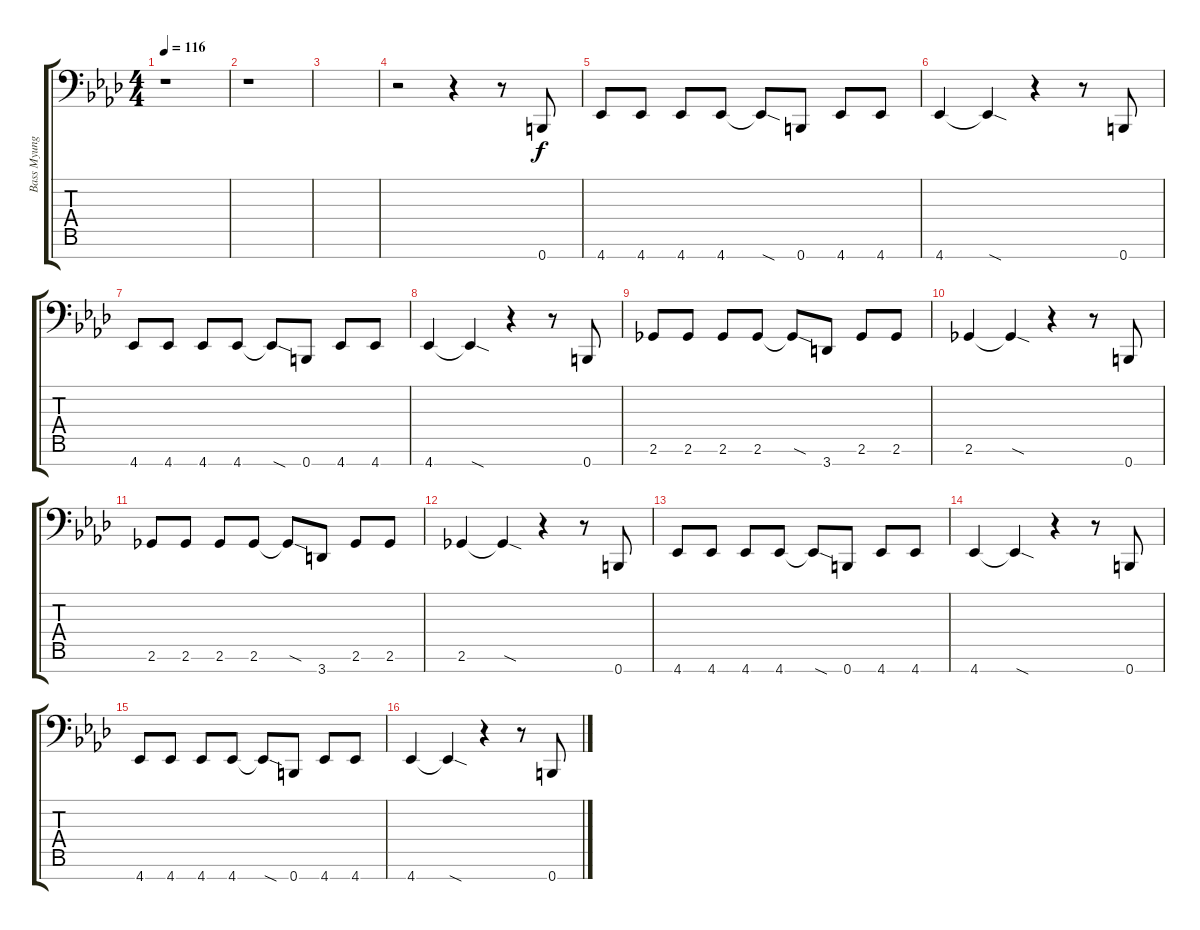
\track ("Bass Myung" "Bass Myung") {instrument electricbassfinger}
\staff {score tabs}
\tuning (E3 B2 G2 D2 A1 E1 B0) {hide}
\ts (4 4)
\tempo 116
\clef f4
\ks ab
r.1{dy f} |
r.1 |
|
r.2 r.4 r.8 0.7.8 |
4.7.8 4.7.8 4.7.8 4.7.8 4.7{sod t}.8 0.7.8 4.7.8 4.7.8 |
4.7.4 4.7{sod t}.4 r.4 r.8 0.7.8 |
4.7.8 4.7.8 4.7.8 4.7.8 4.7{sod t}.8 0.7.8 4.7.8 4.7.8 |
4.7.4 4.7{sod t}.4 r.4 r.8 0.7.8 |
2.6.8 2.6.8 2.6.8 2.6.8 2.6{sod t}.8 3.7.8 2.6.8 2.6.8 |
2.6.4 2.6{sod t}.4 r.4 r.8 0.7.8 |
2.6.8 2.6.8 2.6.8 2.6.8 2.6{sod t}.8 3.7.8 2.6.8 2.6.8 |
2.6.4 2.6{sod t}.4 r.4 r.8 0.7.8 |
4.7.8 4.7.8 4.7.8 4.7.8 4.7{sod t}.8 0.7.8 4.7.8 4.7.8 |
4.7.4 4.7{sod t}.4 r.4 r.8 0.7.8 |
4.7.8 4.7.8 4.7.8 4.7.8 4.7{sod t}.8 0.7.8 4.7.8 4.7.8 |
4.7.4 4.7{sod t}.4 r.4 r.8 0.7.8
